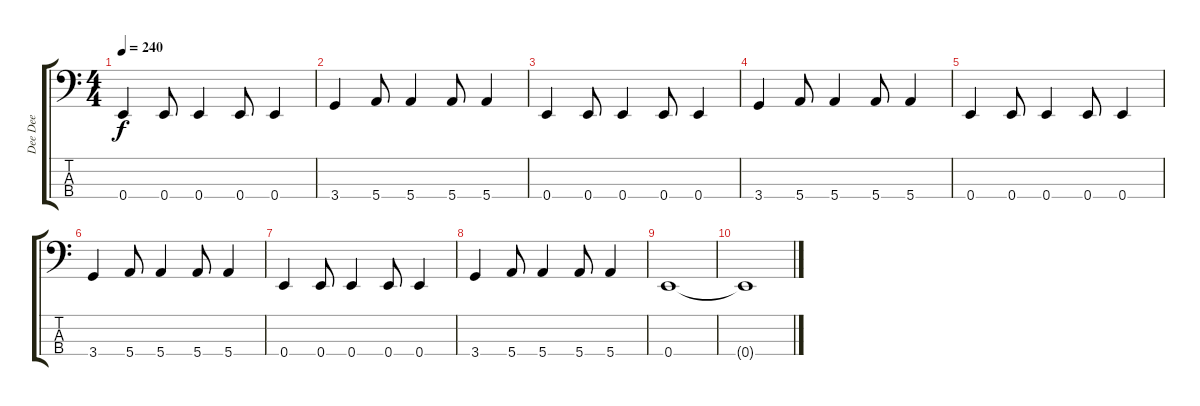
\track ("Dee Dee" "Dee Dee") {instrument electricbassfinger}
\staff {score tabs}
\tuning (G2 D2 A1 E1) {hide}
\ts (4 4)
\tempo 240
\clef f4
\ks c
0.4.4{dy f} 0.4.8 0.4.4 0.4.8 0.4.4 |
3.4.4 5.4.8 5.4.4 5.4.8 5.4.4 |
0.4.4 0.4.8 0.4.4 0.4.8 0.4.4 |
3.4.4 5.4.8 5.4.4 5.4.8 5.4.4 |
0.4.4 0.4.8 0.4.4 0.4.8 0.4.4 |
3.4.4 5.4.8 5.4.4 5.4.8 5.4.4 |
0.4.4 0.4.8 0.4.4 0.4.8 0.4.4 |
3.4.4 5.4.8 5.4.4 5.4.8 5.4.4 |
0.4.1 |
0.4{t}.1
